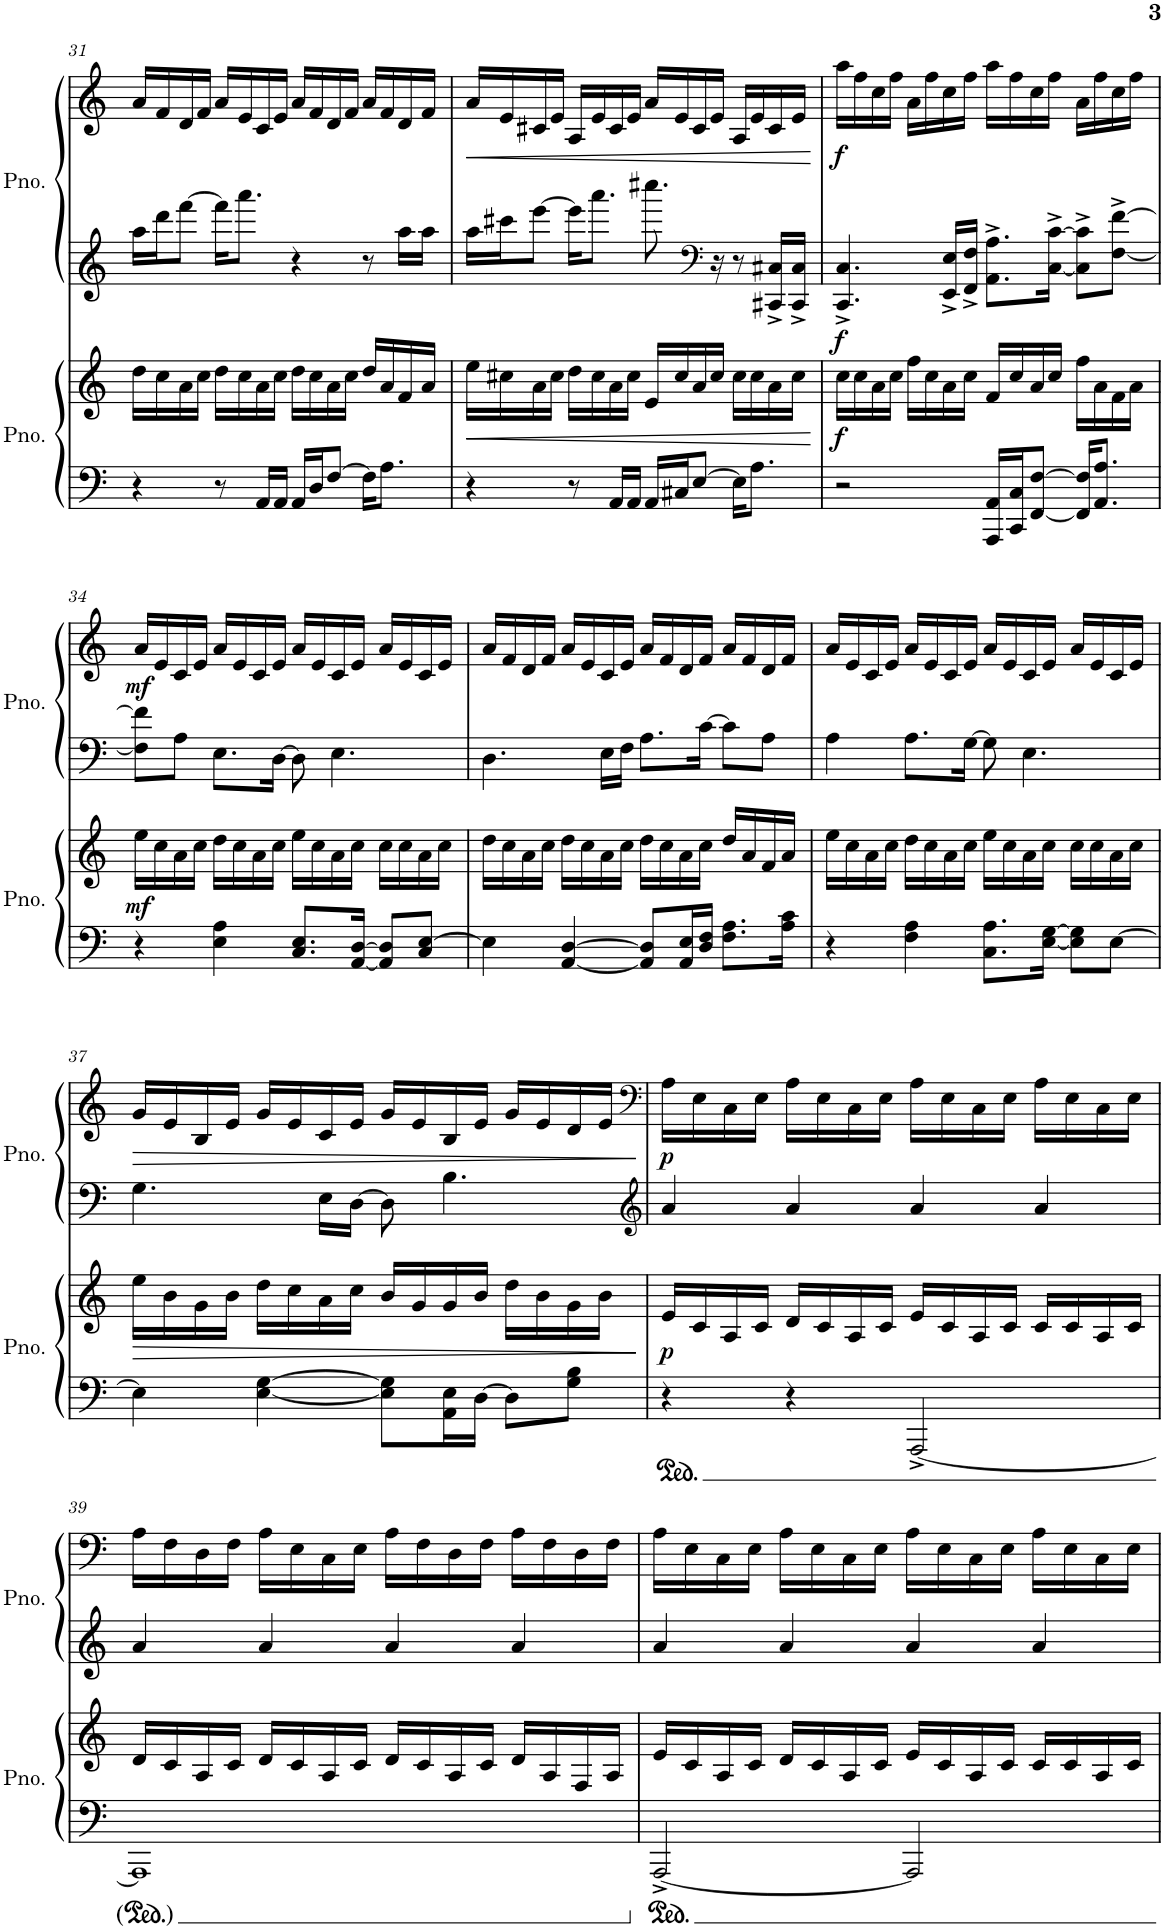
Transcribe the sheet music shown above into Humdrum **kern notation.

**kern	**kern	**dynam	**kern	**kern	**dynam
*part2	*part2	*part2	*part1	*part1	*part1
*staff4	*staff3	*staff3/4	*staff2	*staff1	*staff1/2
*I"Piano	*	*	*I"Piano	*	*
*I'Pno.	*	*	*I'Pno.	*	*
!!LO:PB:g=z
*clefF4	*clefG2	*	*clefG2	*clefG2	*
*k[]	*k[]	*	*k[]	*k[]	*
*M4/4	*M4/4	*	*M4/4	*M4/4	*
=31	=31	=31	=31	=31	=31
4r	16dd\LL	.	16aa\LL	16a/LL	.
.	16cc\	.	16ddd\J	16f/	.
.	16a\	.	[8fff\J	16d/	.
.	16cc\JJ	.	.	16f/JJ	.
8r	16dd\LL	.	16fff\KL]	16a/LL	.
.	16cc\	.	8.aaa\J	16e/	.
16AA/LL	16a\	.	.	16c/	.
16AA/JJ	16cc\JJ	.	.	16e/JJ	.
16AA/LL	16dd\LL	.	4r	16a/LL	.
16D/J	16cc\	.	.	16f/	.
[8F/J	16a\	.	.	16d/	.
.	16cc\JJ	.	.	16f/JJ	.
16F\KL]	16dd/LL	.	8r	16a/LL	.
8.A\J	16a/	.	.	16f/	.
.	16f/	.	16aa\LL	16d/	.
.	16a/JJ	.	16aa\JJ	16f/JJ	.
=32	=32	=32	=32	=32	=32
!	!	!LO:HP:b	!	!	!LO:HP:b
4r	16ee\LL	<	16aa\LL	16a/LL	<
.	16cc#X\	.	16ccc#X\J	16e/	.
.	16a\	.	[8eee\J	16c#X/	.
.	16cc#\JJ	.	.	16e/JJ	.
8r	16dd\LL	.	16eee\KL]	16A/LL	.
.	16cc#\	.	8.aaa\J	16e/	.
16AA/LL	16a\	.	.	16c#/	.
16AA/JJ	16cc#\JJ	.	.	16e/JJ	.
16AA/LL	16e/LL	.	8.cccc#X\	16a/LL	.
16C#X/J	16cc#/	.	.	16e/	.
[8E/J	16a/	.	.	16c#/	.
*	*	*	*clefF4	*	*
.	16cc#/JJ	.	16r	16e/JJ	.
16E\KL]	16cc#\LL	.	8r	16A/LL	.
8.A\J	16cc#\	.	.	16e/	.
.	16a\	.	16CC#X/^ 16C#X/^LL	16c#/	.
.	16cc#\JJ	.	16CC#/^ 16C#/^JJ	16e/JJ	.
.	.	[	.	.	[
=33	=33	=33	=33	=33	=33
!	!	!LO:DY:b	!	!	!LO:DY:b=2
!	!	!	!	!	!LO:DY:n=1:b
2r	16cc\LL	f	4.CC/^ 4.C/^	16aa\LL	f f
.	16cc\	.	.	16ff\	.
.	16a\	.	.	16cc\	.
.	16cc\JJ	.	.	16ff\JJ	.
.	16ff\LL	.	.	16a\LL	.
.	16cc\	.	.	16ff\	.
.	16a\	.	16EE/^ 16E/^LL	16cc\	.
.	16cc\JJ	.	16FF/^ 16F/^JJ	16ff\JJ	.
16AAA/ 16AA/LL	16f/LL	.	8.AA\^ 8.A\^L	16aa\LL	.
16CC/ 16C/J	16cc/	.	.	16ff\	.
[8FF/ [8F/J	16a/	.	.	16cc\	.
.	16cc/JJ	.	[16C\^ [16c\^Jk	16ff\JJ	.
16FF/] 16F/]KL	16ff\LL	.	8C\]^ 8c\]^L	16a\LL	.
8.AA/ 8.A/J	16a\	.	.	16ff\	.
.	16f\	.	[8F\^ [8f\^J	16cc\	.
.	16a\JJ	.	.	16ff\JJ	.
!!LO:LB:g=z
=34	=34	=34	=34	=34	=34
!	!	!LO:DY:b	!	!	!LO:DY:b
4r	16ee\LL	mf	8F\] 8f\]L	16a/LL	mf
.	16cc\	.	.	16e/	.
.	16a\	.	8A\J	16c/	.
.	16cc\JJ	.	.	16e/JJ	.
4E\ 4A\	16dd\LL	.	8.E\L	16a/LL	.
.	16cc\	.	.	16e/	.
.	16a\	.	.	16c/	.
.	16cc\JJ	.	[16D\Jk	16e/JJ	.
8.C/ 8.E/L	16ee\LL	.	8D\]	16a/LL	.
.	16cc\	.	.	16e/	.
.	16a\	.	4.E\	16c/	.
[16AA/ [16D/Jk	16cc\JJ	.	.	16e/JJ	.
8AA/] 8D/]L	16cc\LL	.	.	16a/LL	.
.	16cc\	.	.	16e/	.
8C/ [8E/J	16a\	.	.	16c/	.
.	16cc\JJ	.	.	16e/JJ	.
=35	=35	=35	=35	=35	=35
4E\]	16dd\LL	.	4.D\	16a/LL	.
.	16cc\	.	.	16f/	.
.	16a\	.	.	16d/	.
.	16cc\JJ	.	.	16f/JJ	.
[4AA/ [4D/	16dd\LL	.	.	16a/LL	.
.	16cc\	.	.	16e/	.
.	16a\	.	16E\LL	16c/	.
.	16cc\JJ	.	16F\JJ	16e/JJ	.
8AA/] 8D/]L	16dd\LL	.	8.A\L	16a/LL	.
.	16cc\	.	.	16f/	.
16AA/ 16E/L	16a\	.	.	16d/	.
16D/ 16F/JJ	16cc\JJ	.	[16c\Jk	16f/JJ	.
8.F\ 8.A\L	16dd/LL	.	8c\L]	16a/LL	.
.	16a/	.	.	16f/	.
.	16f/	.	8A\J	16d/	.
16A\ 16c\Jk	16a/JJ	.	.	16f/JJ	.
=36	=36	=36	=36	=36	=36
4r	16ee\LL	.	4A\	16a/LL	.
.	16cc\	.	.	16e/	.
.	16a\	.	.	16c/	.
.	16cc\JJ	.	.	16e/JJ	.
4F\ 4A\	16dd\LL	.	8.A\L	16a/LL	.
.	16cc\	.	.	16e/	.
.	16a\	.	.	16c/	.
.	16cc\JJ	.	[16G\Jk	16e/JJ	.
8.C\ 8.A\L	16ee\LL	.	8G\]	16a/LL	.
.	16cc\	.	.	16e/	.
.	16a\	.	4.E\	16c/	.
[16E\ [16G\Jk	16cc\JJ	.	.	16e/JJ	.
8E\] 8G\]L	16cc\LL	.	.	16a/LL	.
.	16cc\	.	.	16e/	.
[8E\J	16a\	.	.	16c/	.
.	16cc\JJ	.	.	16e/JJ	.
!!LO:LB:g=z
=37	=37	=37	=37	=37	=37
!	!	!LO:HP:b	!	!	!LO:HP:b
4E\]	16ee\LL	>	4.G\	16g/LL	>
.	16b\	.	.	16e/	.
.	16g\	.	.	16B/	.
.	16b\JJ	.	.	16e/JJ	.
[4E\ [4G\	16dd\LL	.	.	16g/LL	.
.	16cc\	.	.	16e/	.
.	16a\	.	16E\LL	16c/	.
.	16cc\JJ	.	[16D\JJ	16e/JJ	.
8E\] 8G\]L	16b/LL	.	8D\]	16g/LL	.
.	16g/	.	.	16e/	.
16AA\ 16E\L	16g/	.	4.B\	16B/	.
[16D\JJ	16b/JJ	.	.	16e/JJ	.
8D\L]	16dd\LL	.	.	16g/LL	.
.	16b\	.	.	16e/	.
8G\ 8B\J	16g\	.	.	16d/	.
.	16b\JJ	.	.	16e/JJ	.
.	.	]	.	.	]
=38	=38	=38	=38	=38	=38
*	*	*	*clefG2	*clefF4	*
!	!	!LO:DY:b	!	!	!LO:DY:b
4r	16e/LL	p	4a/	16A\LL	p
.	16c/	.	.	16E\	.
.	16A/	.	.	16C\	.
.	16c/JJ	.	.	16E\JJ	.
4r	16d/LL	.	4a/	16A\LL	.
.	16c/	.	.	16E\	.
.	16A/	.	.	16C\	.
.	16c/JJ	.	.	16E\JJ	.
[2AAA^/	16e/LL	.	4a/	16A\LL	.
.	16c/	.	.	16E\	.
.	16A/	.	.	16C\	.
.	16c/JJ	.	.	16E\JJ	.
.	16c/LL	.	4a/	16A\LL	.
.	16c/	.	.	16E\	.
.	16A/	.	.	16C\	.
.	16c/JJ	.	.	16E\JJ	.
!!LO:LB:g=z
=39	=39	=39	=39	=39	=39
1AAA]	16d/LL	.	4a/	16A\LL	.
.	16c/	.	.	16F\	.
.	16A/	.	.	16D\	.
.	16c/JJ	.	.	16F\JJ	.
.	16d/LL	.	4a/	16A\LL	.
.	16c/	.	.	16E\	.
.	16A/	.	.	16C\	.
.	16c/JJ	.	.	16E\JJ	.
.	16d/LL	.	4a/	16A\LL	.
.	16c/	.	.	16F\	.
.	16A/	.	.	16D\	.
.	16c/JJ	.	.	16F\JJ	.
.	16d/LL	.	4a/	16A\LL	.
.	16A/	.	.	16F\	.
.	16F/	.	.	16D\	.
.	16A/JJ	.	.	16F\JJ	.
=40	=40	=40	=40	=40	=40
[2AAA^/	16e/LL	.	4a/	16A\LL	.
.	16c/	.	.	16E\	.
.	16A/	.	.	16C\	.
.	16c/JJ	.	.	16E\JJ	.
.	16d/LL	.	4a/	16A\LL	.
.	16c/	.	.	16E\	.
.	16A/	.	.	16C\	.
.	16c/JJ	.	.	16E\JJ	.
2AAA/]	16e/LL	.	4a/	16A\LL	.
.	16c/	.	.	16E\	.
.	16A/	.	.	16C\	.
.	16c/JJ	.	.	16E\JJ	.
.	16c/LL	.	4a/	16A\LL	.
.	16c/	.	.	16E\	.
.	16A/	.	.	16C\	.
.	16c/JJ	.	.	16E\JJ	.
=	=	=	=	=	=
*-	*-	*-	*-	*-	*-
